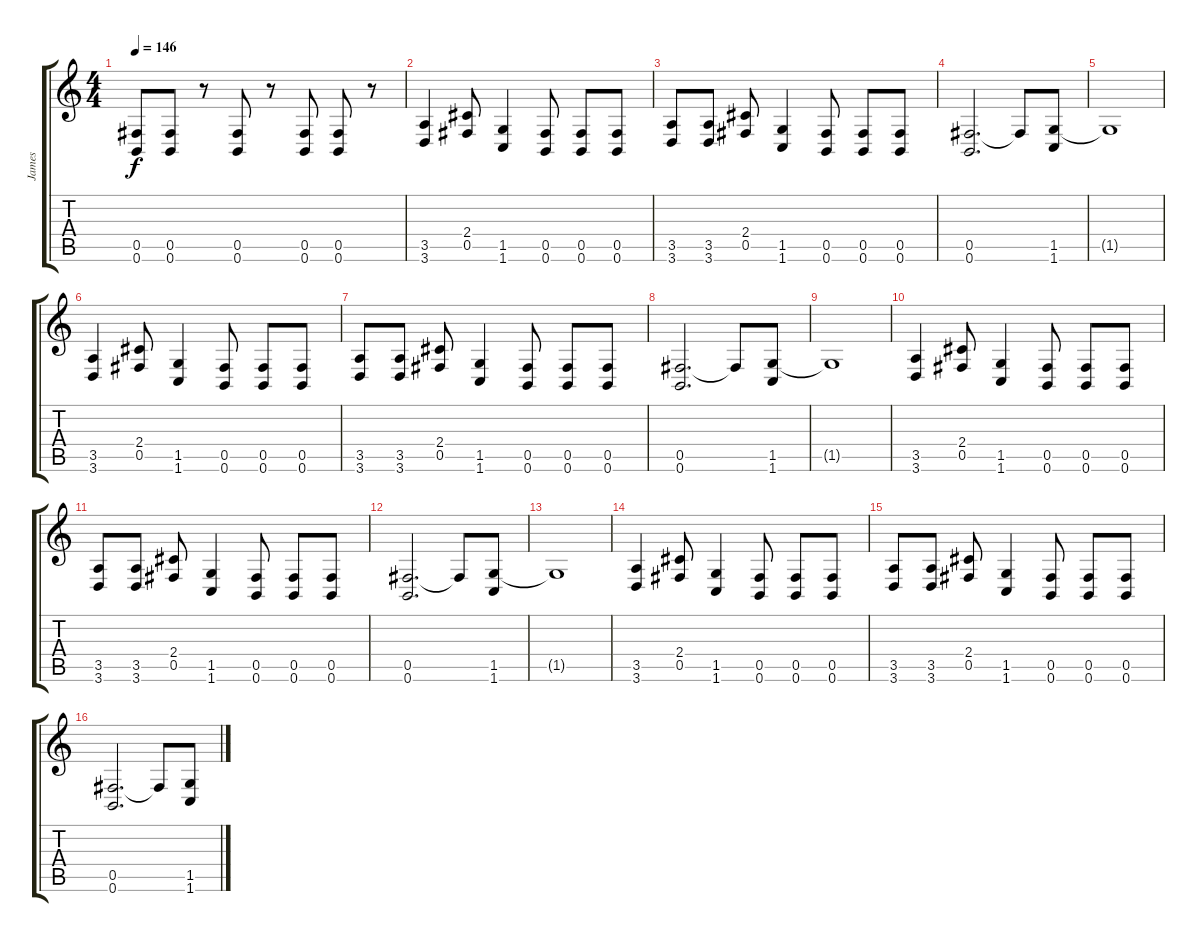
\track ("James" "James") {instrument distortionguitar}
\staff {score tabs}
\tuning (Db4 Ab3 E3 B2 Gb2 B1) {hide}
\ts (4 4)
\tempo 146
\clef g2
\ks c
(0.5 0.6).8{dy f} (0.5 0.6).8 r.8 (0.5 0.6).8 r.8 (0.5 0.6).8 (0.5 0.6).8 r.8 |
(3.5 3.6).4 (2.4 0.5).8 (1.5 1.6).4 (0.5 0.6).8 (0.5 0.6).8 (0.5 0.6).8 |
(3.5 3.6).8 (3.5 3.6).8 (2.4 0.5).8 (1.5 1.6).4 (0.5 0.6).8 (0.5 0.6).8 (0.5 0.6).8 |
(0.5 0.6).2{d} 0.5{t}.8 (1.5 1.6).8 |
1.5{t}.1 |
(3.5 3.6).4 (2.4 0.5).8 (1.5 1.6).4 (0.5 0.6).8 (0.5 0.6).8 (0.5 0.6).8 |
(3.5 3.6).8 (3.5 3.6).8 (2.4 0.5).8 (1.5 1.6).4 (0.5 0.6).8 (0.5 0.6).8 (0.5 0.6).8 |
(0.5 0.6).2{d} 0.5{t}.8 (1.5 1.6).8 |
1.5{t}.1 |
(3.5 3.6).4 (2.4 0.5).8 (1.5 1.6).4 (0.5 0.6).8 (0.5 0.6).8 (0.5 0.6).8 |
(3.5 3.6).8 (3.5 3.6).8 (2.4 0.5).8 (1.5 1.6).4 (0.5 0.6).8 (0.5 0.6).8 (0.5 0.6).8 |
(0.5 0.6).2{d} 0.5{t}.8 (1.5 1.6).8 |
1.5{t}.1 |
(3.5 3.6).4 (2.4 0.5).8 (1.5 1.6).4 (0.5 0.6).8 (0.5 0.6).8 (0.5 0.6).8 |
(3.5 3.6).8 (3.5 3.6).8 (2.4 0.5).8 (1.5 1.6).4 (0.5 0.6).8 (0.5 0.6).8 (0.5 0.6).8 |
(0.5 0.6).2{d} 0.5{t}.8 (1.5 1.6).8
